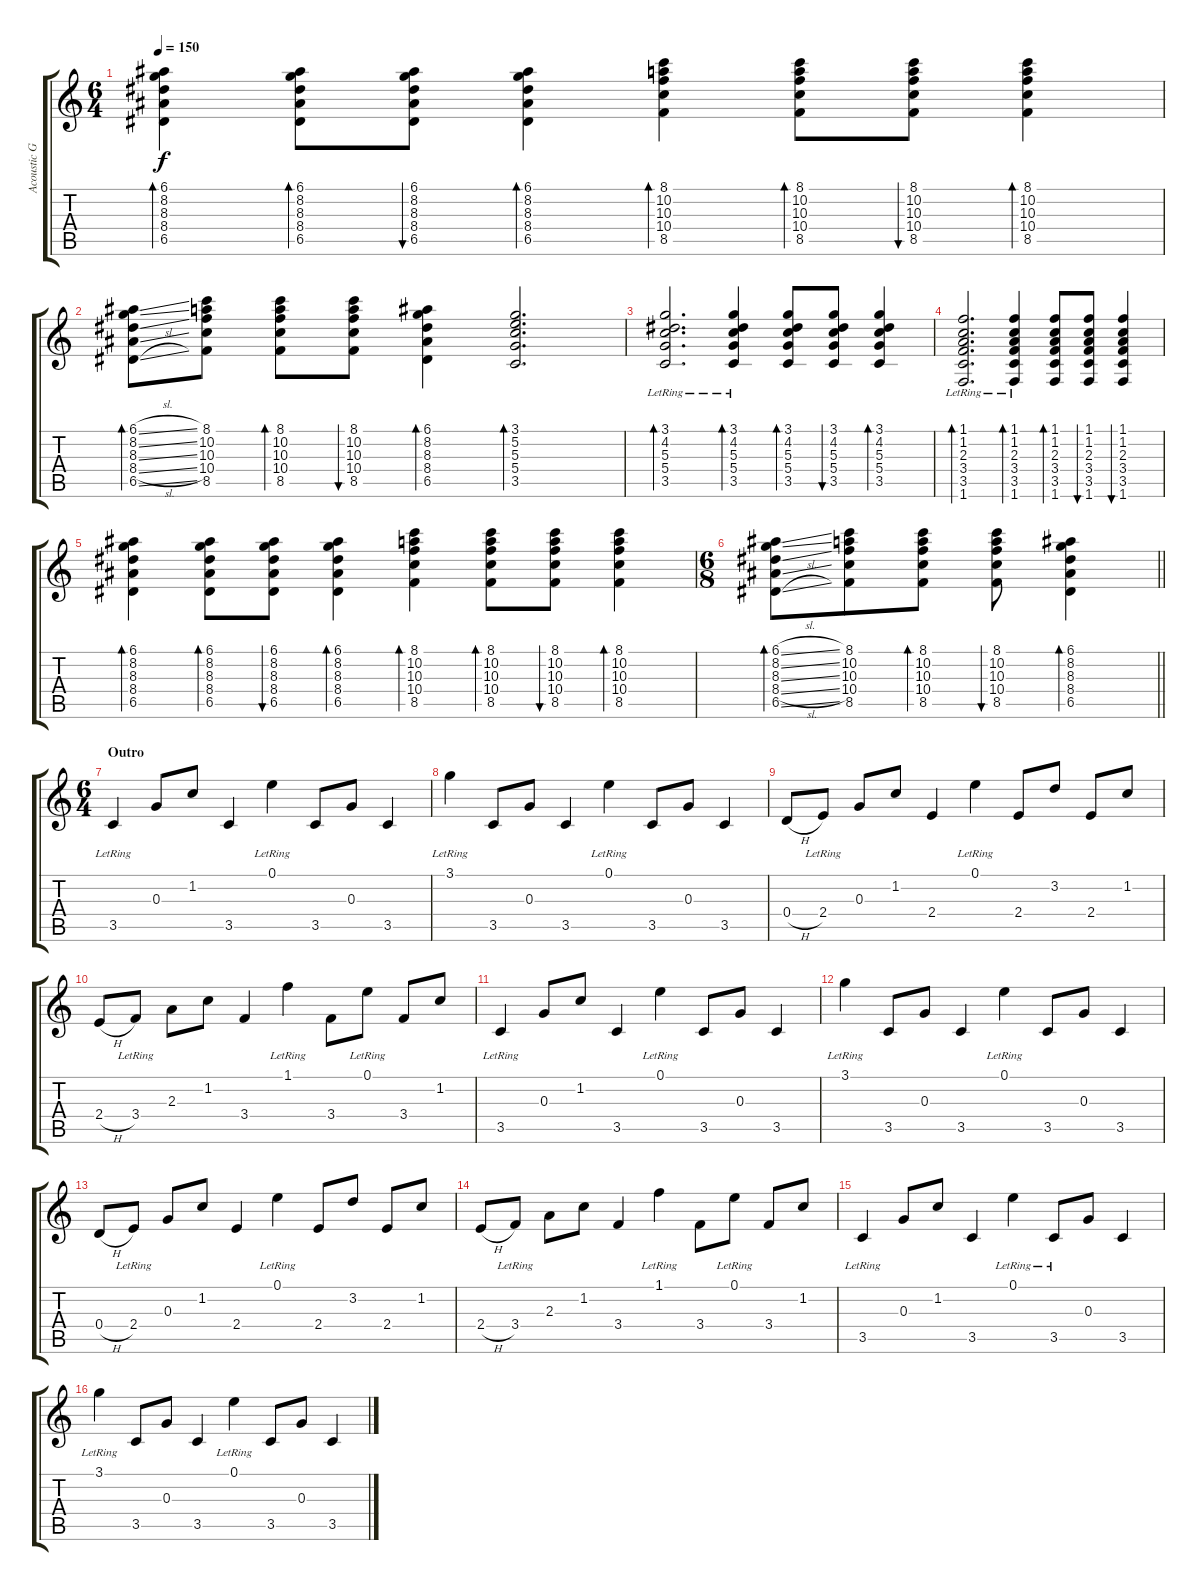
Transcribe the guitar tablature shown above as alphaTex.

\track ("Acoustic Guitar" "Acoustic G") {instrument acousticguitarsteel}
\staff {score tabs}
\tuning (E4 B3 G3 D3 A2 E2) {hide}
\ts (6 4)
\tempo 150
\clef g2
\ks c
(6.1 8.2 8.3 8.4 6.5).4{bd 60 dy f} (6.1 8.2 8.3 8.4 6.5).8{bd 60} (6.1 8.2 8.3 8.4 6.5).8{bu 60} (6.1 8.2 8.3 8.4 6.5).4{bd 60} (8.1 10.2 10.3 10.4 8.5).4{bd 60} (8.1 10.2 10.3 10.4 8.5).8{bd 60} (8.1 10.2 10.3 10.4 8.5).8{bu 60} (8.1 10.2 10.3 10.4 8.5).4{bd 60} |
(6.1{sl} 8.2{sl} 8.3{sl} 8.4{sl} 6.5{sl}).8{bd 60} (8.1 10.2 10.3 10.4 8.5).8 (8.1 10.2 10.3 10.4 8.5).8{bd 60} (8.1 10.2 10.3 10.4 8.5).8{bu 60} (6.1 8.2 8.3 8.4 6.5).4{bd 60} (3.1 5.2 5.3 5.4 3.5).2{d bd 60} |
(3.1 4.2 5.3 5.4{lr} 3.5).2{d bd 60} (3.1 4.2 5.3 5.4{lr} 3.5).4{bd 60} (3.1 4.2 5.3 5.4 3.5).8{bd 60} (3.1 4.2 5.3 5.4 3.5).8{bu 60} (3.1 4.2 5.3 5.4 3.5).4{bd 60} |
(1.1 1.2 2.3 3.4{lr} 3.5 1.6).2{d bd 60} (1.1{lr} 1.2 2.3 3.4 3.5 1.6).4{bd 60} (1.1 1.2 2.3 3.4 3.5 1.6).8{bd 60} (1.1 1.2 2.3 3.4 3.5 1.6).8{bu 60} (1.1 1.2 2.3 3.4 3.5 1.6).4{bu 60} |
(6.1 8.2 8.3 8.4 6.5).4{bd 60} (6.1 8.2 8.3 8.4 6.5).8{bd 60} (6.1 8.2 8.3 8.4 6.5).8{bu 60} (6.1 8.2 8.3 8.4 6.5).4{bd 60} (8.1 10.2 10.3 10.4 8.5).4{bd 60} (8.1 10.2 10.3 10.4 8.5).8{bd 60} (8.1 10.2 10.3 10.4 8.5).8{bu 60} (8.1 10.2 10.3 10.4 8.5).4{bd 60} |
\ts (6 8)
\barLineRight lightlight
(6.1{sl} 8.2{sl} 8.3{sl} 8.4{sl} 6.5{sl}).8{bd 60} (8.1 10.2 10.3 10.4 8.5).8 (8.1 10.2 10.3 10.4 8.5).8{bd 60} (8.1 10.2 10.3 10.4 8.5).8{bu 60} (6.1 8.2 8.3 8.4 6.5).4{bd 60} |
\ts (6 4)
\section ("" "Outro")
3.5{lr}.4 0.3.8 1.2.8 3.5.4 0.1{lr}.4 3.5.8 0.3.8 3.5.4 |
3.1{lr}.4 3.5.8 0.3.8 3.5.4 0.1{lr}.4 3.5.8 0.3.8 3.5.4 |
0.4{h}.8 2.4{lr}.8 0.3.8 1.2.8 2.4.4 0.1{lr}.4 2.4.8 3.2.8 2.4.8 1.2.8 |
2.4{h}.8 3.4{lr}.8 2.3.8 1.2.8 3.4.4 1.1{lr}.4 3.4.8 0.1{lr}.8 3.4.8 1.2.8 |
3.5{lr}.4 0.3.8 1.2.8 3.5.4 0.1{lr}.4 3.5.8 0.3.8 3.5.4 |
3.1{lr}.4 3.5.8 0.3.8 3.5.4 0.1{lr}.4 3.5.8 0.3.8 3.5.4 |
0.4{h}.8 2.4{lr}.8 0.3.8 1.2.8 2.4.4 0.1{lr}.4 2.4.8 3.2.8 2.4.8 1.2.8 |
2.4{h}.8 3.4{lr}.8 2.3.8 1.2.8 3.4.4 1.1{lr}.4 3.4.8 0.1{lr}.8 3.4.8 1.2.8 |
3.5{lr}.4 0.3.8 1.2.8 3.5.4 0.1{lr}.4 3.5{lr}.8 0.3.8 3.5.4 |
3.1{lr}.4 3.5.8 0.3.8 3.5.4 0.1{lr}.4 3.5.8 0.3.8 3.5.4
